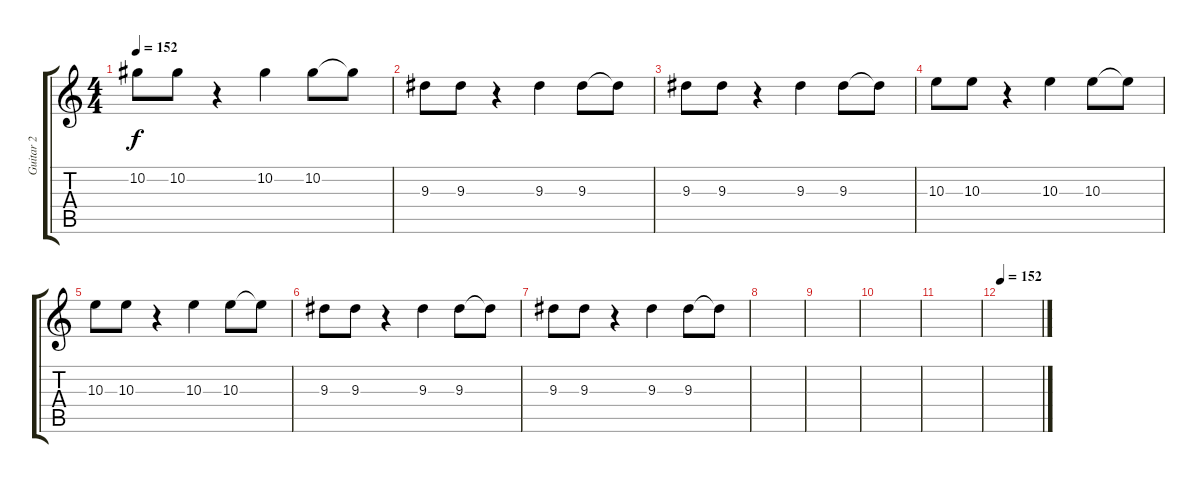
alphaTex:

\track ("Guitar 2" "Guitar 2") {instrument electricguitarjazz}
\staff {score tabs}
\tuning (Eb4 Bb3 Gb3 Db3 Ab2 Db2) {hide}
\ts (4 4)
\tempo 152
\clef g2
\ks c
10.2.8{dy f} 10.2.8 r.4 10.2.4 10.2.8 10.2{t}.8 |
9.3.8 9.3.8 r.4 9.3.4 9.3.8 9.3{t}.8 |
9.3.8 9.3.8 r.4 9.3.4 9.3.8 9.3{t}.8 |
10.3.8 10.3.8 r.4 10.3.4 10.3.8 10.3{t}.8 |
10.3.8 10.3.8 r.4 10.3.4 10.3.8 10.3{t}.8 |
9.3.8 9.3.8 r.4 9.3.4 9.3.8 9.3{t}.8 |
9.3.8 9.3.8 r.4 9.3.4 9.3.8 9.3{t}.8 |
|
|
|
|
\tempo 152
